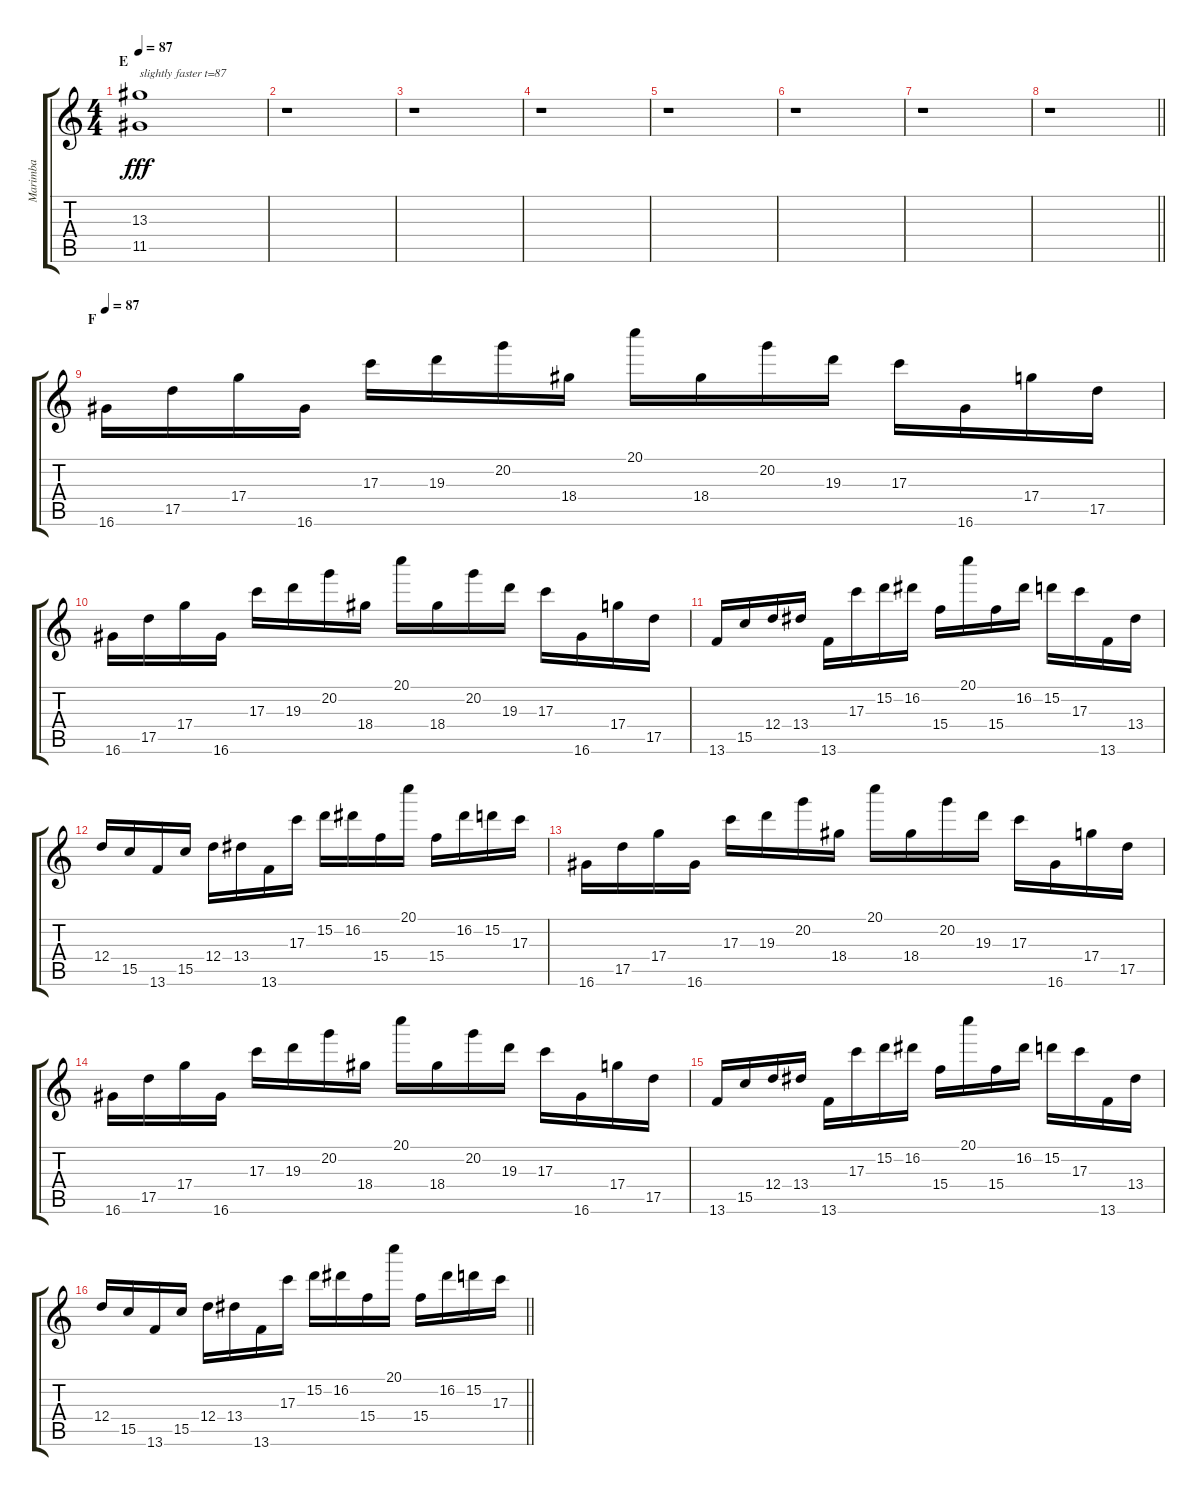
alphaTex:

\track ("Marimba" "Marimba") {instrument marimba}
\staff {score tabs}
\tuning (E5 B4 G4 D4 A3 E3) {hide}
\ts (4 4)
\section ("" "E")
\tempo 87
\clef g2
\ks c
(13.3 11.5).1{txt "slightly faster t=87" dy fff} |
r.1 |
r.1 |
r.1 |
r.1 |
r.1 |
r.1 |
\barLineRight lightlight
r.1 |
\section ("" "F")
\tempo 87
16.6.16 17.5.16 17.4.16 16.6.16 17.3.16 19.3.16 20.2.16 18.4.16 20.1.16 18.4.16 20.2.16 19.3.16 17.3.16 16.6.16 17.4.16 17.5.16 |
16.6.16 17.5.16 17.4.16 16.6.16 17.3.16 19.3.16 20.2.16 18.4.16 20.1.16 18.4.16 20.2.16 19.3.16 17.3.16 16.6.16 17.4.16 17.5.16 |
13.6.16 15.5.16 12.4.16 13.4.16 13.6.16 17.3.16 15.2.16 16.2.16 15.4.16 20.1.16 15.4.16 16.2.16 15.2.16 17.3.16 13.6.16 13.4.16 |
12.4.16 15.5.16 13.6.16 15.5.16 12.4.16 13.4.16 13.6.16 17.3.16 15.2.16 16.2.16 15.4.16 20.1.16 15.4.16 16.2.16 15.2.16 17.3.16 |
16.6.16 17.5.16 17.4.16 16.6.16 17.3.16 19.3.16 20.2.16 18.4.16 20.1.16 18.4.16 20.2.16 19.3.16 17.3.16 16.6.16 17.4.16 17.5.16 |
16.6.16 17.5.16 17.4.16 16.6.16 17.3.16 19.3.16 20.2.16 18.4.16 20.1.16 18.4.16 20.2.16 19.3.16 17.3.16 16.6.16 17.4.16 17.5.16 |
13.6.16 15.5.16 12.4.16 13.4.16 13.6.16 17.3.16 15.2.16 16.2.16 15.4.16 20.1.16 15.4.16 16.2.16 15.2.16 17.3.16 13.6.16 13.4.16 |
\barLineRight lightlight
12.4.16 15.5.16 13.6.16 15.5.16 12.4.16 13.4.16 13.6.16 17.3.16 15.2.16 16.2.16 15.4.16 20.1.16 15.4.16 16.2.16 15.2.16 17.3.16
